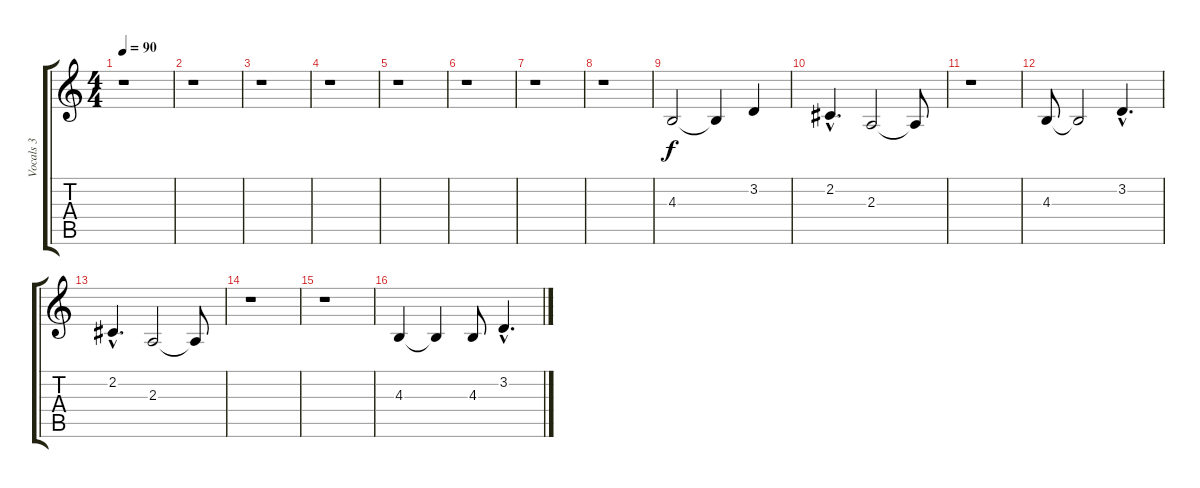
\track ("Vocals 3" "Vocals 3") {instrument oboe}
\staff {score tabs}
\tuning (E4 B3 G3 D3 A2 E2) {hide}
\ts (4 4)
\tempo 90
\clef g2
\ks c
r.1{dy f instrument oboe} |
r.1 |
r.1 |
r.1 |
r.1 |
r.1 |
r.1 |
r.1 |
4.3.2 4.3{t}.4 3.2.4 |
2.2{hac}.4{d} 2.3.2 2.3{t}.8 |
r.1 |
4.3.8 4.3{t}.2 3.2{hac}.4{d} |
2.2{hac}.4{d} 2.3.2 2.3{t}.8 |
r.1 |
r.1 |
4.3.4 4.3{t}.4 4.3.8 3.2{hac}.4{d}
